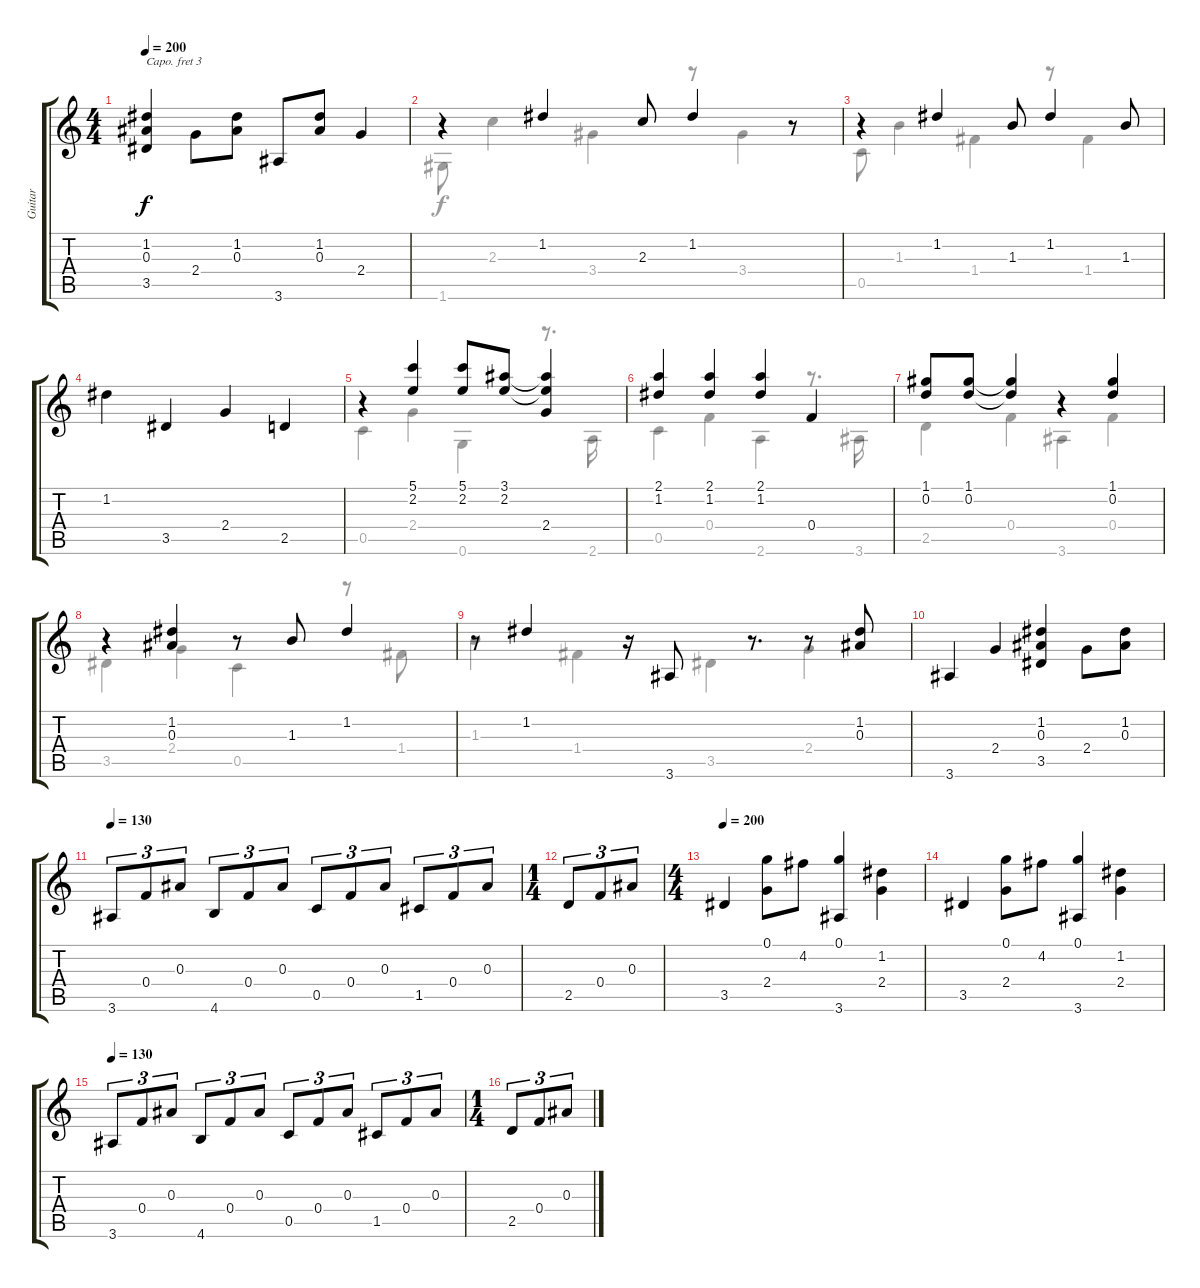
\track ("Guitar" "Guitar") {instrument acousticguitarsteel}
\staff {score tabs}
\capo 3
\tuning (E4 B3 G3 D3 A2 E2) {hide}
\voice
\ts (4 4)
\tempo 200
\clef g2
\ks c
(1.2 0.3 3.5).4{dy f} 2.4.8 (1.2 0.3).8 3.6.8 (1.2 0.3).8 2.4.4 |
r.4 1.2.4 2.3.8 1.2.4 r.8 |
r.4 1.2.4 1.3.8 1.2.4 1.3.8 |
1.2.4 3.5.4 2.4.4 2.5.4 |
r.4 (5.1 2.2).4 (5.1 2.2).8 (3.1 2.2).8 (3.1{t} 2.2{t} 2.4).4 |
(2.1 1.2).4 (2.1 1.2).4 (2.1 1.2).4 0.4.4 |
(1.1 0.2).8 (1.1 0.2).8 (1.1{t} 0.2{t}).4 r.4 (1.1 0.2).4 |
r.4 (1.2 0.3).4 r.8 1.3.8 1.2.4 |
r.8 1.2.4 r.16 3.6.8 r.8{d} r.8 (1.2 0.3).8 |
3.6.4 2.4.4 (1.2 0.3 3.5).4 2.4.8 (1.2 0.3).8 |
\tempo 130
3.6.8{tu (3 2)} 0.4.8{tu (3 2)} 0.3.8{tu (3 2)} 4.6.8{tu (3 2)} 0.4.8{tu (3 2)} 0.3.8{tu (3 2)} 0.5.8{tu (3 2)} 0.4.8{tu (3 2)} 0.3.8{tu (3 2)} 1.5.8{tu (3 2)} 0.4.8{tu (3 2)} 0.3.8{tu (3 2)} |
\ts (1 4)
2.5.8{tu (3 2)} 0.4.8{tu (3 2)} 0.3.8{tu (3 2)} |
\ts (4 4)
\tempo 200
3.5.4 (0.1 2.4).8 4.2.8 (0.1 3.6).4 (1.2 2.4).4 |
3.5.4 (0.1 2.4).8 4.2.8 (0.1 3.6).4 (1.2 2.4).4 |
\tempo 130
3.6.8{tu (3 2)} 0.4.8{tu (3 2)} 0.3.8{tu (3 2)} 4.6.8{tu (3 2)} 0.4.8{tu (3 2)} 0.3.8{tu (3 2)} 0.5.8{tu (3 2)} 0.4.8{tu (3 2)} 0.3.8{tu (3 2)} 1.5.8{tu (3 2)} 0.4.8{tu (3 2)} 0.3.8{tu (3 2)} |
\ts (1 4)
2.5.8{tu (3 2)} 0.4.8{tu (3 2)} 0.3.8{tu (3 2)}
\voice
\clef g2
\ottava regular
\simile none
\ks c
|
1.6.8 2.3.4 3.4.4 r.8 3.4.4 |
0.5.8 1.3.4 1.4.4 r.8 1.4.4 |
|
0.5.4 2.4.4 0.6.4 r.8{d} 2.6.16 |
0.5.4 0.4.4 2.6.4 r.8{d} 3.6.16 |
2.5.4 0.4.4 3.6.4 0.4.4 |
3.5.4 2.4.4 0.5.4 r.8 1.4.8 |
1.3.4 1.4.4 3.5.4 2.4.4 |
|
|
|
|
|
|
